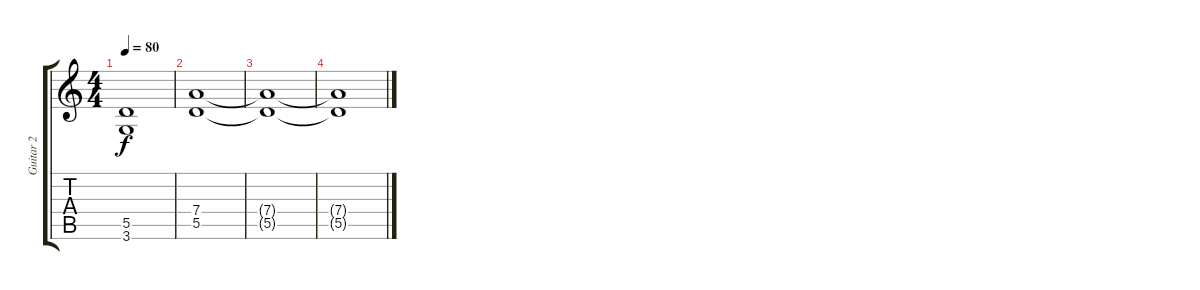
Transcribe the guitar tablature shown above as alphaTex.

\track ("Guitar 2" "Guitar 2") {instrument overdrivenguitar}
\staff {score tabs}
\tuning (E4 B3 G3 D3 A2 E2) {hide}
\ts (4 4)
\tempo 80
\clef g2
\ks c
(5.5{t} 3.6{t}).1{dy f} |
(7.4 5.5).1 |
(7.4{t} 5.5{t}).1 |
(7.4{t} 5.5{t}).1
